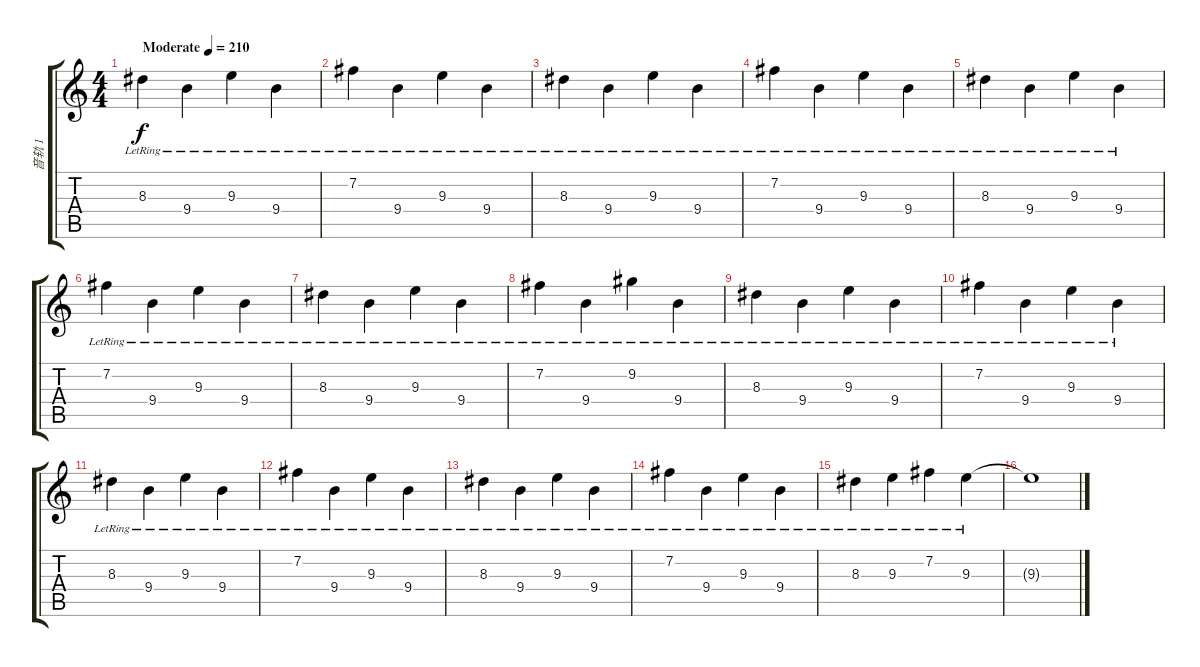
\track ("音轨 1" "音轨 1") {instrument overdrivenguitar}
\staff {score tabs}
\tuning (E4 B3 G3 D3 A2 E2) {hide}
\ts (4 4)
\tempo (210 "Moderate")
\clef g2
\ks c
8.3{lr}.4{dy f volume 7 instrument overdrivenguitar} 9.4{lr}.4 9.3{lr}.4 9.4{lr}.4 |
7.2{lr}.4 9.4{lr}.4 9.3{lr}.4 9.4{lr}.4 |
8.3{lr}.4 9.4{lr}.4 9.3{lr}.4 9.4{lr}.4 |
7.2{lr}.4 9.4{lr}.4 9.3{lr}.4 9.4{lr}.4 |
8.3{lr}.4 9.4{lr}.4 9.3{lr}.4 9.4{lr}.4 |
7.2{lr}.4 9.4{lr}.4 9.3{lr}.4 9.4{lr}.4 |
8.3{lr}.4 9.4{lr}.4 9.3{lr}.4 9.4{lr}.4 |
7.2{lr}.4 9.4{lr}.4 9.2{lr}.4 9.4{lr}.4 |
8.3{lr}.4 9.4{lr}.4 9.3{lr}.4 9.4{lr}.4 |
7.2{lr}.4 9.4{lr}.4 9.3{lr}.4 9.4{lr}.4 |
8.3{lr}.4 9.4{lr}.4 9.3{lr}.4 9.4{lr}.4 |
7.2{lr}.4 9.4{lr}.4 9.3{lr}.4 9.4{lr}.4 |
8.3{lr}.4 9.4{lr}.4 9.3{lr}.4 9.4{lr}.4 |
7.2{lr}.4 9.4{lr}.4 9.3{lr}.4 9.4{lr}.4 |
8.3{lr}.4 9.3{lr}.4 7.2{lr}.4 9.3{lr}.4 |
9.3{t}.1
